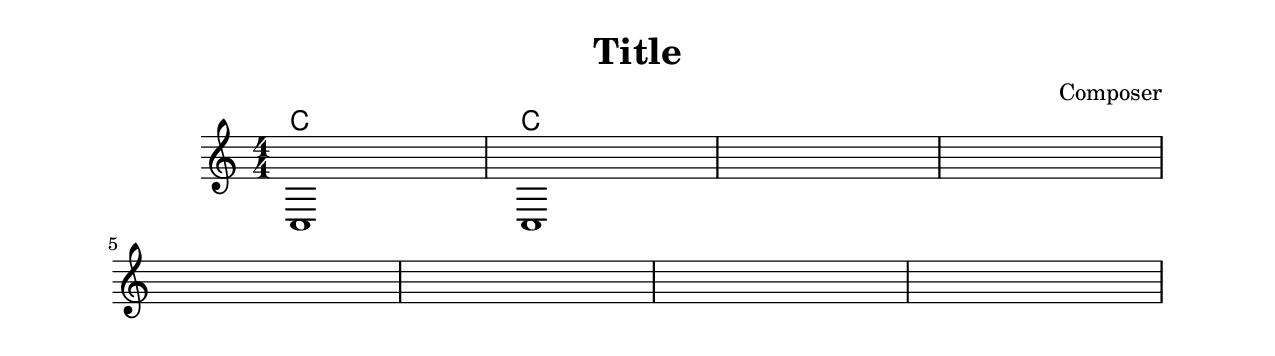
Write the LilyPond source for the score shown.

\version "2.23.82"

\include "settings.ily"
\include "style.ily"
verse = {
  c1 |
}

chorus = {
  c1 |
}

melody = {
  \verse
  \chorus
}

verse = \chordmode {
  c1  |
}

chorus = \chordmode {
  c1  |
}

changes = \chords {
  \verse
  \chorus
}

key_and_time = {
  \key c \major
  \time 4/4
}

verse = {
  s1 * 4 |
}

chorus = {
  s1 * 4 |
}

structure = {
  \key_and_time
  \verse
  \chorus
}


\header {
  title = "Title"
  composer = "Composer"
}

melody = \new Staff {
  <<
    \melody
    \structure
  >>
}

\layout {
  \context {
    \Score \consists #(set-bars-per-line '(4))
  }
}

\score {
  <<
    \numericTimeSignature
    \changes
    \melody
  >>
}
